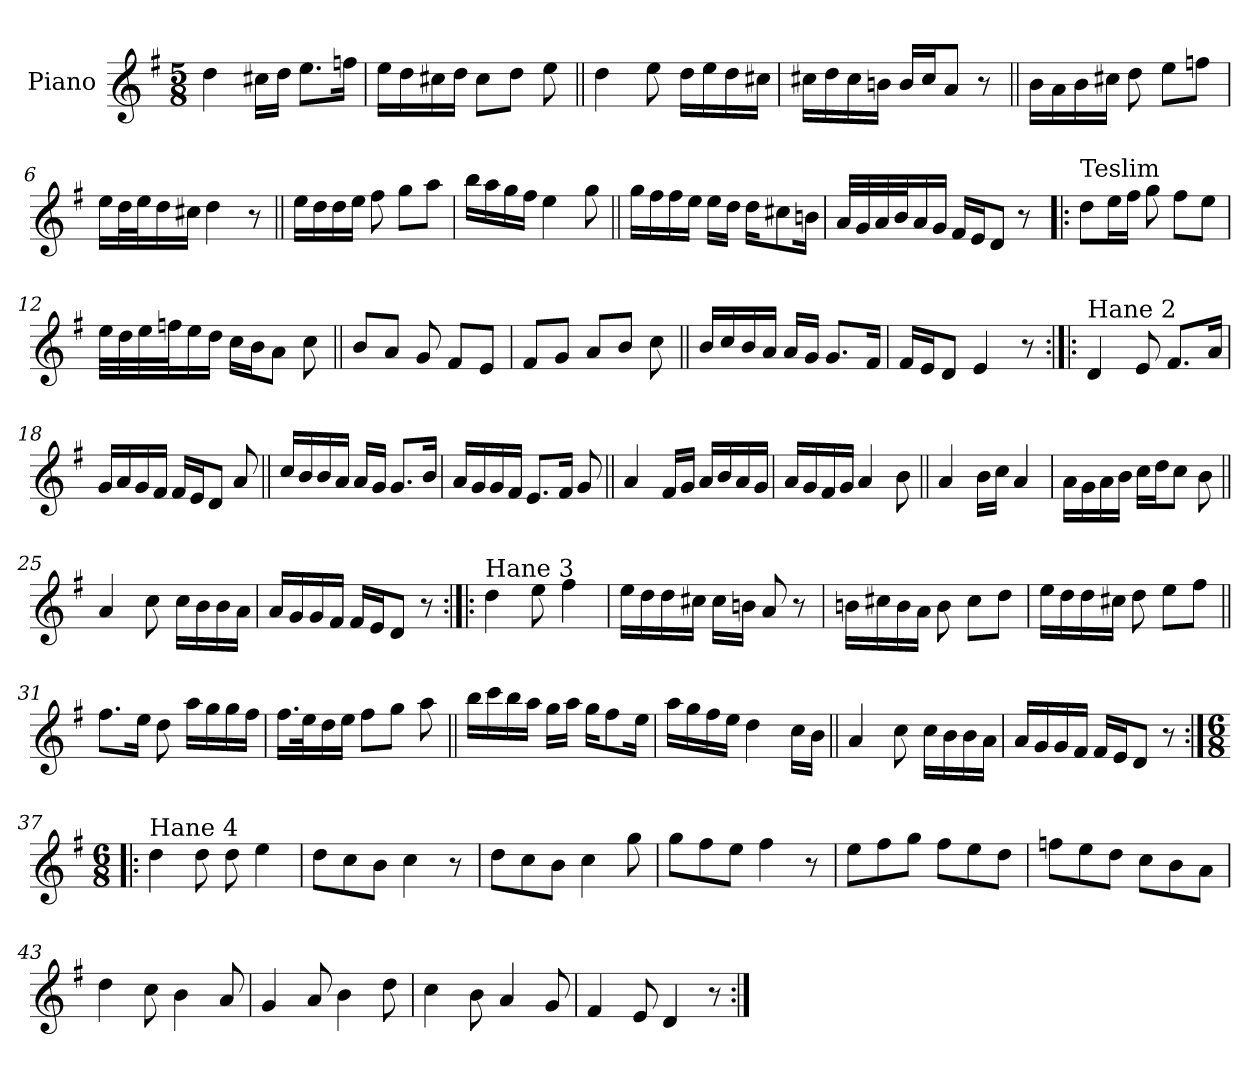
**kern
*part1
*staff1
*I"Piano
*I'Pno.
*clefG2
*k[f#]
*M5/8
=1
4dd\
16cc#X\LL
16dd\JJ
8.ee\L
16ffn\Jk
=2
16ee\LL
16dd\
16cc#X\
16dd\JJ
8cc#\L
8dd\J
8ee\
=3||
4dd\
8ee\
16dd\LL
16ee\
16dd\
16cc#X\JJ
=4
16cc#X\LL
16dd\
16cc#\
16bn\JJ
16b/LL
16cc#/J
8a/J
8r
=5||
16b\LL
16a\
16b\
16cc#X\JJ
8dd\
8ee\L
8ffn\J
!!LO:LB:g=z
=6
16ee\LL
32dd\L
32ee\J
16dd\
16cc#X\JJ
4dd\
8r
=7||
16ee\LL
16dd\
16dd\
16ee\JJ
8ff#\
8gg\L
8aa\J
=8
16bb\LL
16aa\
16gg\
16ff#\JJ
4ee\
8gg\
=9||
16gg\LL
16ff#\
16ff#\
16ee\JJ
16ee\LL
16dd\JJ
16dd\KL
8cc#X\
16bn\Jk
=10
32a/LLL
32g/
32a/
32b/J
16a/
16g/JJ
16f#/LL
16e/J
8d/J
8r
!!LO:LB:g=z
=11!|:
!LO:TX:a:t=Teslim
8dd\L
16ee\L
16ff#\JJ
8gg\
8ff#\L
8ee\J
=12
32ee\LLL
32dd\
32ee\
32ffn\J
16ee\
16dd\JJ
16cc\LL
16b\J
8a\J
8cc\
=13||
8b/L
8a/J
8g/
8f#/L
8e/J
=14
8f#/L
8g/J
8a/L
8b/J
8cc\
=15||
16b/LL
16cc/
16b/
16a/JJ
16a/LL
16g/JJ
8.g/L
16f#/Jk
=16
16f#/LL
16e/J
8d/J
4e/
8r
!!LO:LB:g=z
=17:|!|:
!LO:TX:a:t=Hane 2
4d/
8e/
8.f#/L
16a/Jk
=18
16g/LL
16a/
16g/
16f#/JJ
16f#/LL
16e/J
8d/J
8a/
=19||
16cc/LL
16b/
16b/
16a/JJ
16a/LL
16g/JJ
8.g/L
16b/Jk
=20
16a/LL
16g/
16g/
16f#/JJ
8.e/L
16f#/Jk
8g/
=21||
4a/
16f#/LL
16g/JJ
16a/LL
16b/
16a/
16g/JJ
=22
16a/LL
16g/
16f#/
16g/JJ
4a/
8b\
!!LO:LB:g=z
=23||
4a/
16b\LL
16cc\JJ
4a/
=24
16a\LL
16g\
16a\
16b\JJ
16cc\LL
16dd\J
8cc\J
8b\
=25||
4a/
8cc\
16cc\LL
16b\
16b\
16a\JJ
=26
16a/LL
16g/
16g/
16f#/JJ
16f#/LL
16e/J
8d/J
8r
=27:|!|:
!LO:TX:a:t=Hane 3
4dd\
8ee\
4ff#\
=28
16ee\LL
16dd\
16dd\
16cc#X\JJ
16cc#\LL
16bn\JJ
8a/
8r
!!LO:LB:g=z
=29
16bn\LL
16cc#X\
16b\
16a\JJ
8b\
8cc#\L
8dd\J
=30
16ee\LL
16dd\
16dd\
16cc#X\JJ
8dd\
8ee\L
8ff#\J
=31||
8.ff#\L
16ee\Jk
8dd\
16aa\LL
16gg\
16gg\
16ff#\JJ
=32
16.ff#\LL
32ee\K
16dd\
16ee\JJ
8ff#\L
8gg\J
8aa\
=33||
16bb\LL
16ccc\
16bb\
16aa\JJ
16gg\LL
16aa\JJ
16gg\KL
8ff#\
16ee\Jk
!!LO:LB:g=z
=34
16aa\LL
16gg\
16ff#\
16ee\JJ
4dd\
16cc\LL
16b\JJ
=35||
4a/
8cc\
16cc\LL
16b\
16b\
16a\JJ
=36
16a/LL
16g/
16g/
16f#/JJ
16f#/LL
16e/J
8d/J
8r
=37:|!|:
*M6/8
!LO:TX:a:t=Hane 4
4dd\
8dd\
8dd\
4ee\
=38
8dd\L
8cc\
8b\J
4cc\
8r
=39
8dd\L
8cc\
8b\J
4cc\
8gg\
!!LO:LB:g=z
=40
8gg\L
8ff#\
8ee\J
4ff#\
8r
=41
8ee\L
8ff#\
8gg\J
8ff#\L
8ee\
8dd\J
=42
8ffn\L
8ee\
8dd\J
8cc\L
8b\
8a\J
=43
4dd\
8cc\
4b\
8a/
=44
4g/
8a/
4b\
8dd\
=45
4cc\
8b\
4a/
8g/
=46
4f#/
8e/
4d/
8r
=:|!
*-
